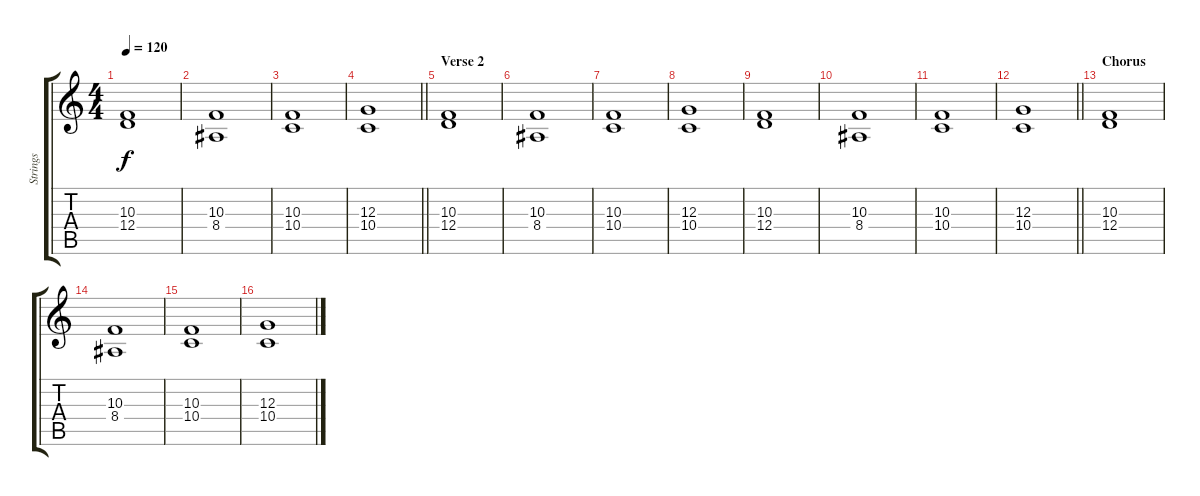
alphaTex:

\track ("Strings" "Strings") {instrument pad8sweep}
\staff {score tabs}
\tuning (E4 B3 G3 D3 A2 E2) {hide}
\ts (4 4)
\tempo 120
\clef g2
\ks c
(10.3 12.4).1{dy f} |
(10.3 8.4).1 |
(10.3 10.4).1 |
\barLineRight lightlight
(12.3 10.4).1 |
\section ("" "Verse 2")
(10.3 12.4).1 |
(10.3 8.4).1 |
(10.3 10.4).1 |
(12.3 10.4).1 |
(10.3 12.4).1 |
(10.3 8.4).1 |
(10.3 10.4).1 |
\barLineRight lightlight
(12.3 10.4).1 |
\section ("" "Chorus")
(10.3 12.4).1 |
(10.3 8.4).1 |
(10.3 10.4).1 |
(12.3 10.4).1
